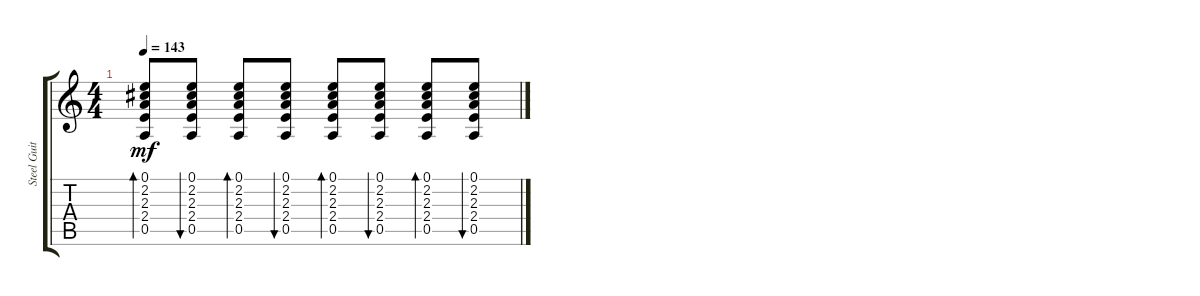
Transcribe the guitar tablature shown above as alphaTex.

\track ("Steel Guitar" "Steel Guit") {instrument acousticguitarsteel}
\staff {score tabs}
\tuning (E4 B3 G3 D3 A2 E2) {hide}
\ts (4 4)
\tempo 143
\clef g2
\ks c
(0.1 2.2 2.3 2.4 0.5).8{bd 60 dy mf} (0.1 2.2 2.3 2.4 0.5).8{bu 60} (0.1 2.2 2.3 2.4 0.5).8{bd 60} (0.1 2.2 2.3 2.4 0.5).8{bu 60} (0.1 2.2 2.3 2.4 0.5).8{bd 60} (0.1 2.2 2.3 2.4 0.5).8{bu 60} (0.1 2.2 2.3 2.4 0.5).8{bd 60} (0.1 2.2 2.3 2.4 0.5).8{bu 60}
